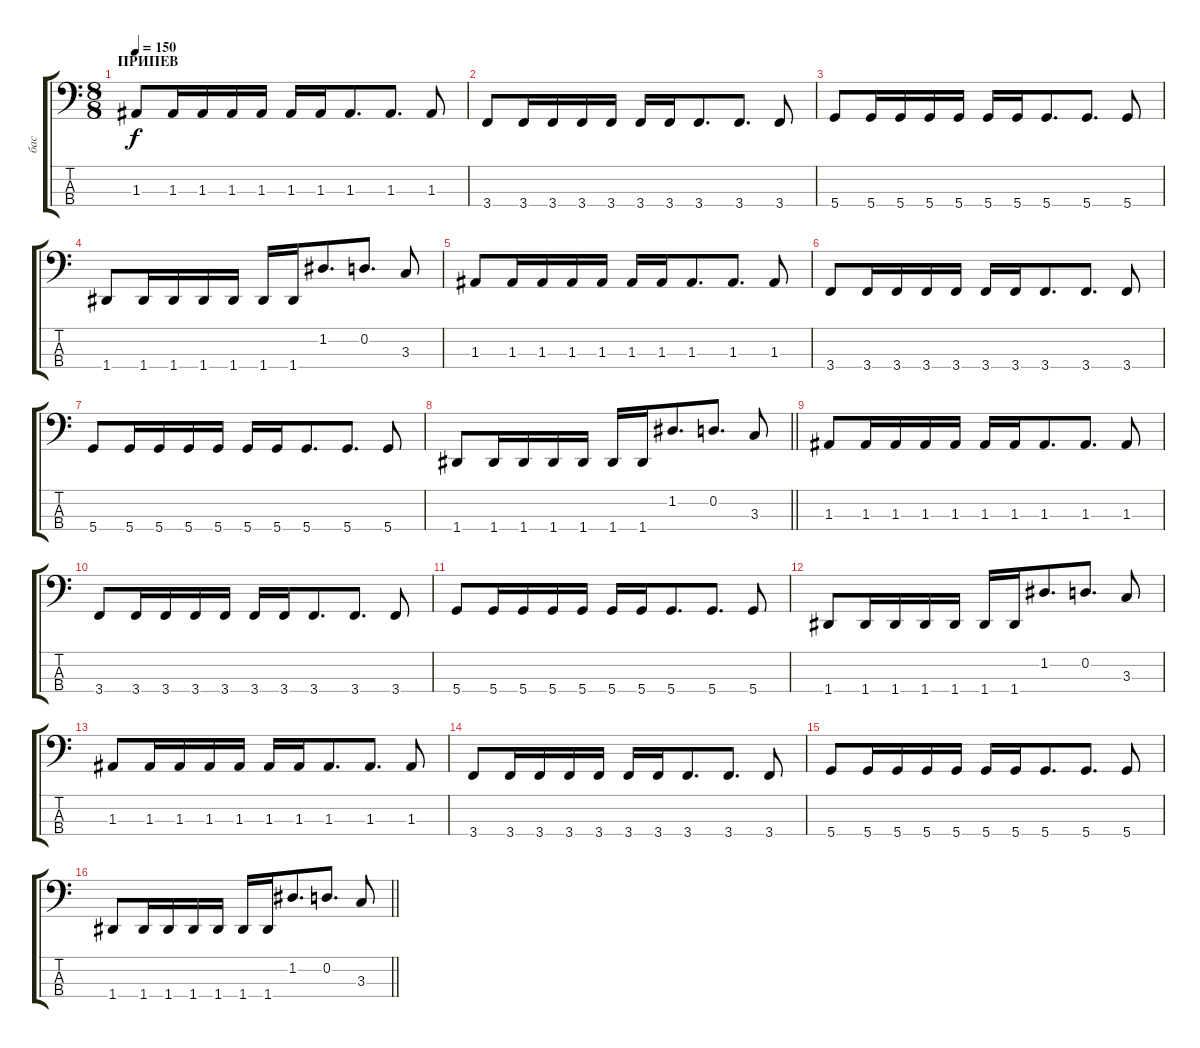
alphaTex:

\track ("бас" "бас") {instrument electricbassfinger}
\staff {score tabs}
\tuning (G2 D2 A1 D1) {hide}
\ts (8 8)
\section ("" "ПРИПЕВ")
\tempo 150
\clef f4
\ks c
1.3.8{dy f} 1.3.16 1.3.16 1.3.16 1.3.16 1.3.16 1.3.16 1.3.8{d} 1.3.8{d} 1.3.8 |
3.4.8 3.4.16 3.4.16 3.4.16 3.4.16 3.4.16 3.4.16 3.4.8{d} 3.4.8{d} 3.4.8 |
5.4.8 5.4.16 5.4.16 5.4.16 5.4.16 5.4.16 5.4.16 5.4.8{d} 5.4.8{d} 5.4.8 |
1.4.8 1.4.16 1.4.16 1.4.16 1.4.16 1.4.16 1.4.16 1.2.8{d} 0.2.8{d} 3.3.8 |
1.3.8 1.3.16 1.3.16 1.3.16 1.3.16 1.3.16 1.3.16 1.3.8{d} 1.3.8{d} 1.3.8 |
3.4.8 3.4.16 3.4.16 3.4.16 3.4.16 3.4.16 3.4.16 3.4.8{d} 3.4.8{d} 3.4.8 |
5.4.8 5.4.16 5.4.16 5.4.16 5.4.16 5.4.16 5.4.16 5.4.8{d} 5.4.8{d} 5.4.8 |
\barLineRight lightlight
1.4.8 1.4.16 1.4.16 1.4.16 1.4.16 1.4.16 1.4.16 1.2.8{d} 0.2.8{d} 3.3.8 |
1.3.8 1.3.16 1.3.16 1.3.16 1.3.16 1.3.16 1.3.16 1.3.8{d} 1.3.8{d} 1.3.8 |
3.4.8 3.4.16 3.4.16 3.4.16 3.4.16 3.4.16 3.4.16 3.4.8{d} 3.4.8{d} 3.4.8 |
5.4.8 5.4.16 5.4.16 5.4.16 5.4.16 5.4.16 5.4.16 5.4.8{d} 5.4.8{d} 5.4.8 |
1.4.8 1.4.16 1.4.16 1.4.16 1.4.16 1.4.16 1.4.16 1.2.8{d} 0.2.8{d} 3.3.8 |
1.3.8 1.3.16 1.3.16 1.3.16 1.3.16 1.3.16 1.3.16 1.3.8{d} 1.3.8{d} 1.3.8 |
3.4.8 3.4.16 3.4.16 3.4.16 3.4.16 3.4.16 3.4.16 3.4.8{d} 3.4.8{d} 3.4.8 |
5.4.8 5.4.16 5.4.16 5.4.16 5.4.16 5.4.16 5.4.16 5.4.8{d} 5.4.8{d} 5.4.8 |
\barLineRight lightlight
1.4.8 1.4.16 1.4.16 1.4.16 1.4.16 1.4.16 1.4.16 1.2.8{d} 0.2.8{d} 3.3.8
